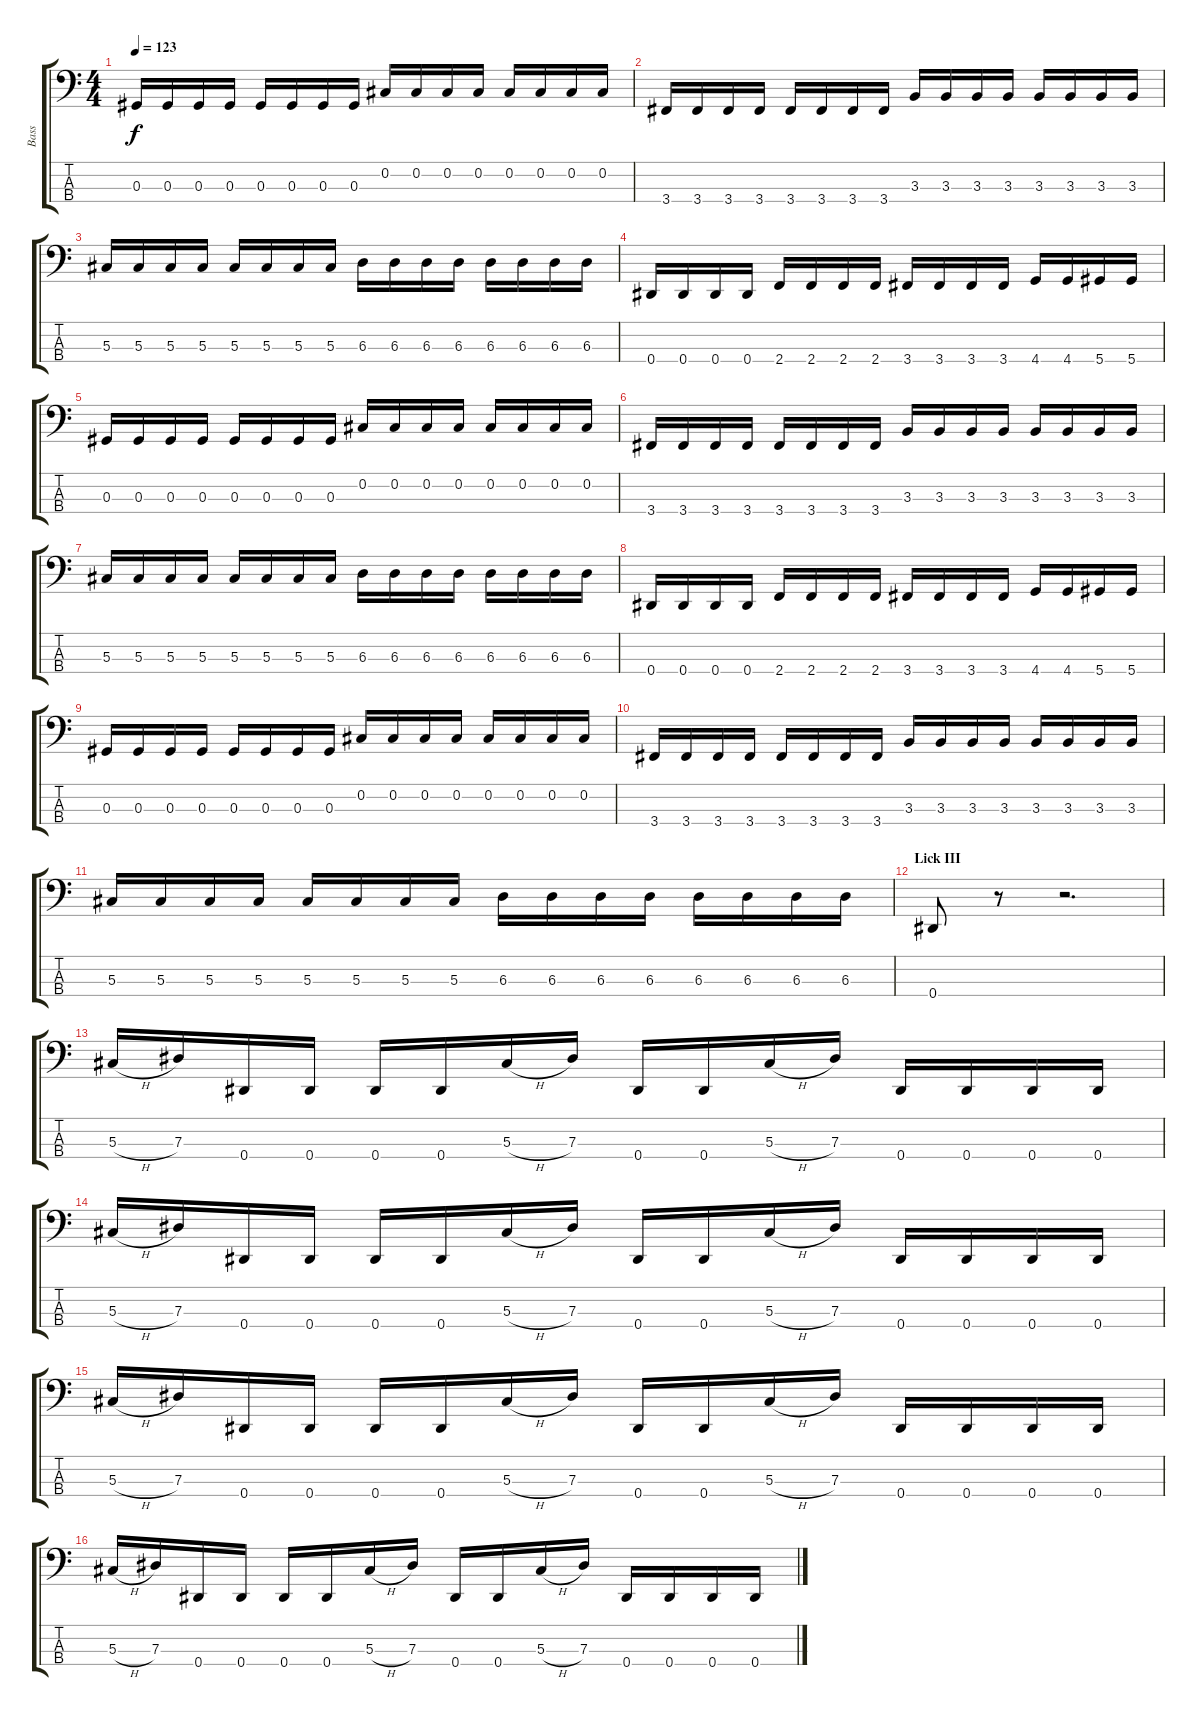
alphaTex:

\track ("Bass" "Bass") {instrument electricbasspick}
\staff {score tabs}
\tuning (Gb2 Db2 Ab1 Eb1) {hide}
\ts (4 4)
\tempo 123
\clef f4
\ks c
0.3.16{dy f} 0.3.16 0.3.16 0.3.16 0.3.16 0.3.16 0.3.16 0.3.16 0.2.16 0.2.16 0.2.16 0.2.16 0.2.16 0.2.16 0.2.16 0.2.16 |
3.4.16 3.4.16 3.4.16 3.4.16 3.4.16 3.4.16 3.4.16 3.4.16 3.3.16 3.3.16 3.3.16 3.3.16 3.3.16 3.3.16 3.3.16 3.3.16 |
5.3.16 5.3.16 5.3.16 5.3.16 5.3.16 5.3.16 5.3.16 5.3.16 6.3.16 6.3.16 6.3.16 6.3.16 6.3.16 6.3.16 6.3.16 6.3.16 |
0.4.16 0.4.16 0.4.16 0.4.16 2.4.16 2.4.16 2.4.16 2.4.16 3.4.16 3.4.16 3.4.16 3.4.16 4.4.16 4.4.16 5.4.16 5.4.16 |
0.3.16 0.3.16 0.3.16 0.3.16 0.3.16 0.3.16 0.3.16 0.3.16 0.2.16 0.2.16 0.2.16 0.2.16 0.2.16 0.2.16 0.2.16 0.2.16 |
3.4.16 3.4.16 3.4.16 3.4.16 3.4.16 3.4.16 3.4.16 3.4.16 3.3.16 3.3.16 3.3.16 3.3.16 3.3.16 3.3.16 3.3.16 3.3.16 |
5.3.16 5.3.16 5.3.16 5.3.16 5.3.16 5.3.16 5.3.16 5.3.16 6.3.16 6.3.16 6.3.16 6.3.16 6.3.16 6.3.16 6.3.16 6.3.16 |
0.4.16 0.4.16 0.4.16 0.4.16 2.4.16 2.4.16 2.4.16 2.4.16 3.4.16 3.4.16 3.4.16 3.4.16 4.4.16 4.4.16 5.4.16 5.4.16 |
0.3.16 0.3.16 0.3.16 0.3.16 0.3.16 0.3.16 0.3.16 0.3.16 0.2.16 0.2.16 0.2.16 0.2.16 0.2.16 0.2.16 0.2.16 0.2.16 |
3.4.16 3.4.16 3.4.16 3.4.16 3.4.16 3.4.16 3.4.16 3.4.16 3.3.16 3.3.16 3.3.16 3.3.16 3.3.16 3.3.16 3.3.16 3.3.16 |
5.3.16 5.3.16 5.3.16 5.3.16 5.3.16 5.3.16 5.3.16 5.3.16 6.3.16 6.3.16 6.3.16 6.3.16 6.3.16 6.3.16 6.3.16 6.3.16 |
\section ("" "Lick III")
0.4.8 r.8 r.2{d} |
5.3{h}.16 7.3.16 0.4.16 0.4.16 0.4.16 0.4.16 5.3{h}.16 7.3.16 0.4.16 0.4.16 5.3{h}.16 7.3.16 0.4.16 0.4.16 0.4.16 0.4.16 |
5.3{h}.16 7.3.16 0.4.16 0.4.16 0.4.16 0.4.16 5.3{h}.16 7.3.16 0.4.16 0.4.16 5.3{h}.16 7.3.16 0.4.16 0.4.16 0.4.16 0.4.16 |
5.3{h}.16 7.3.16 0.4.16 0.4.16 0.4.16 0.4.16 5.3{h}.16 7.3.16 0.4.16 0.4.16 5.3{h}.16 7.3.16 0.4.16 0.4.16 0.4.16 0.4.16 |
5.3{h}.16 7.3.16 0.4.16 0.4.16 0.4.16 0.4.16 5.3{h}.16 7.3.16 0.4.16 0.4.16 5.3{h}.16 7.3.16 0.4.16 0.4.16 0.4.16 0.4.16
